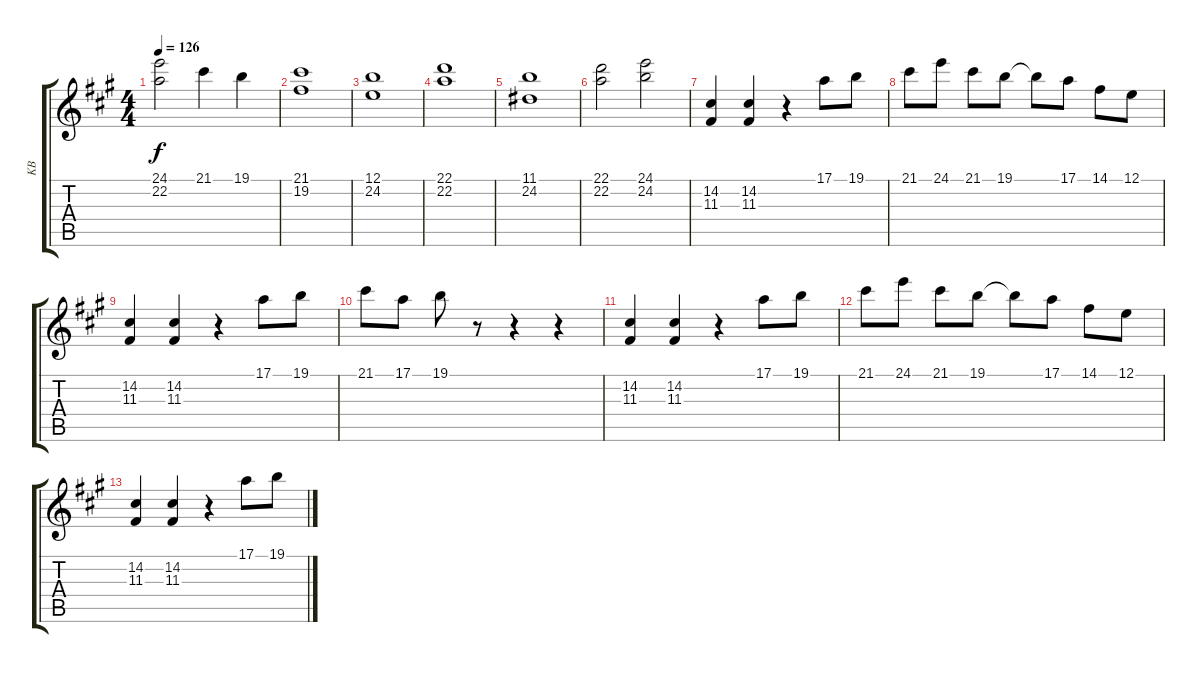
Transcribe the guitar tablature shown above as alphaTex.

\track ("KB" "KB") {instrument rockorgan}
\staff {score tabs}
\tuning (E4 B3 G3 D3 A2 E2) {hide}
\ts (4 4)
\tempo 126
\clef g2
\ks f#minor
(24.1 22.2).2{dy f} 21.1.4 19.1.4 |
(21.1 19.2).1 |
(12.1 24.2).1 |
(22.1 22.2).1 |
(11.1 24.2).1 |
(22.1 22.2).2 (24.1 24.2).2 |
(14.2 11.3).4 (14.2 11.3).4 r.4 17.1.8 19.1.8 |
21.1.8 24.1.8 21.1.8 19.1.8 19.1{t}.8 17.1.8 14.1.8 12.1.8 |
(14.2 11.3).4 (14.2 11.3).4 r.4 17.1.8 19.1.8 |
21.1.8 17.1.8 19.1.8 r.8 r.4 r.4 |
(14.2 11.3).4 (14.2 11.3).4 r.4 17.1.8 19.1.8 |
21.1.8 24.1.8 21.1.8 19.1.8 19.1{t}.8 17.1.8 14.1.8 12.1.8 |
(14.2 11.3).4 (14.2 11.3).4 r.4 17.1.8 19.1.8
